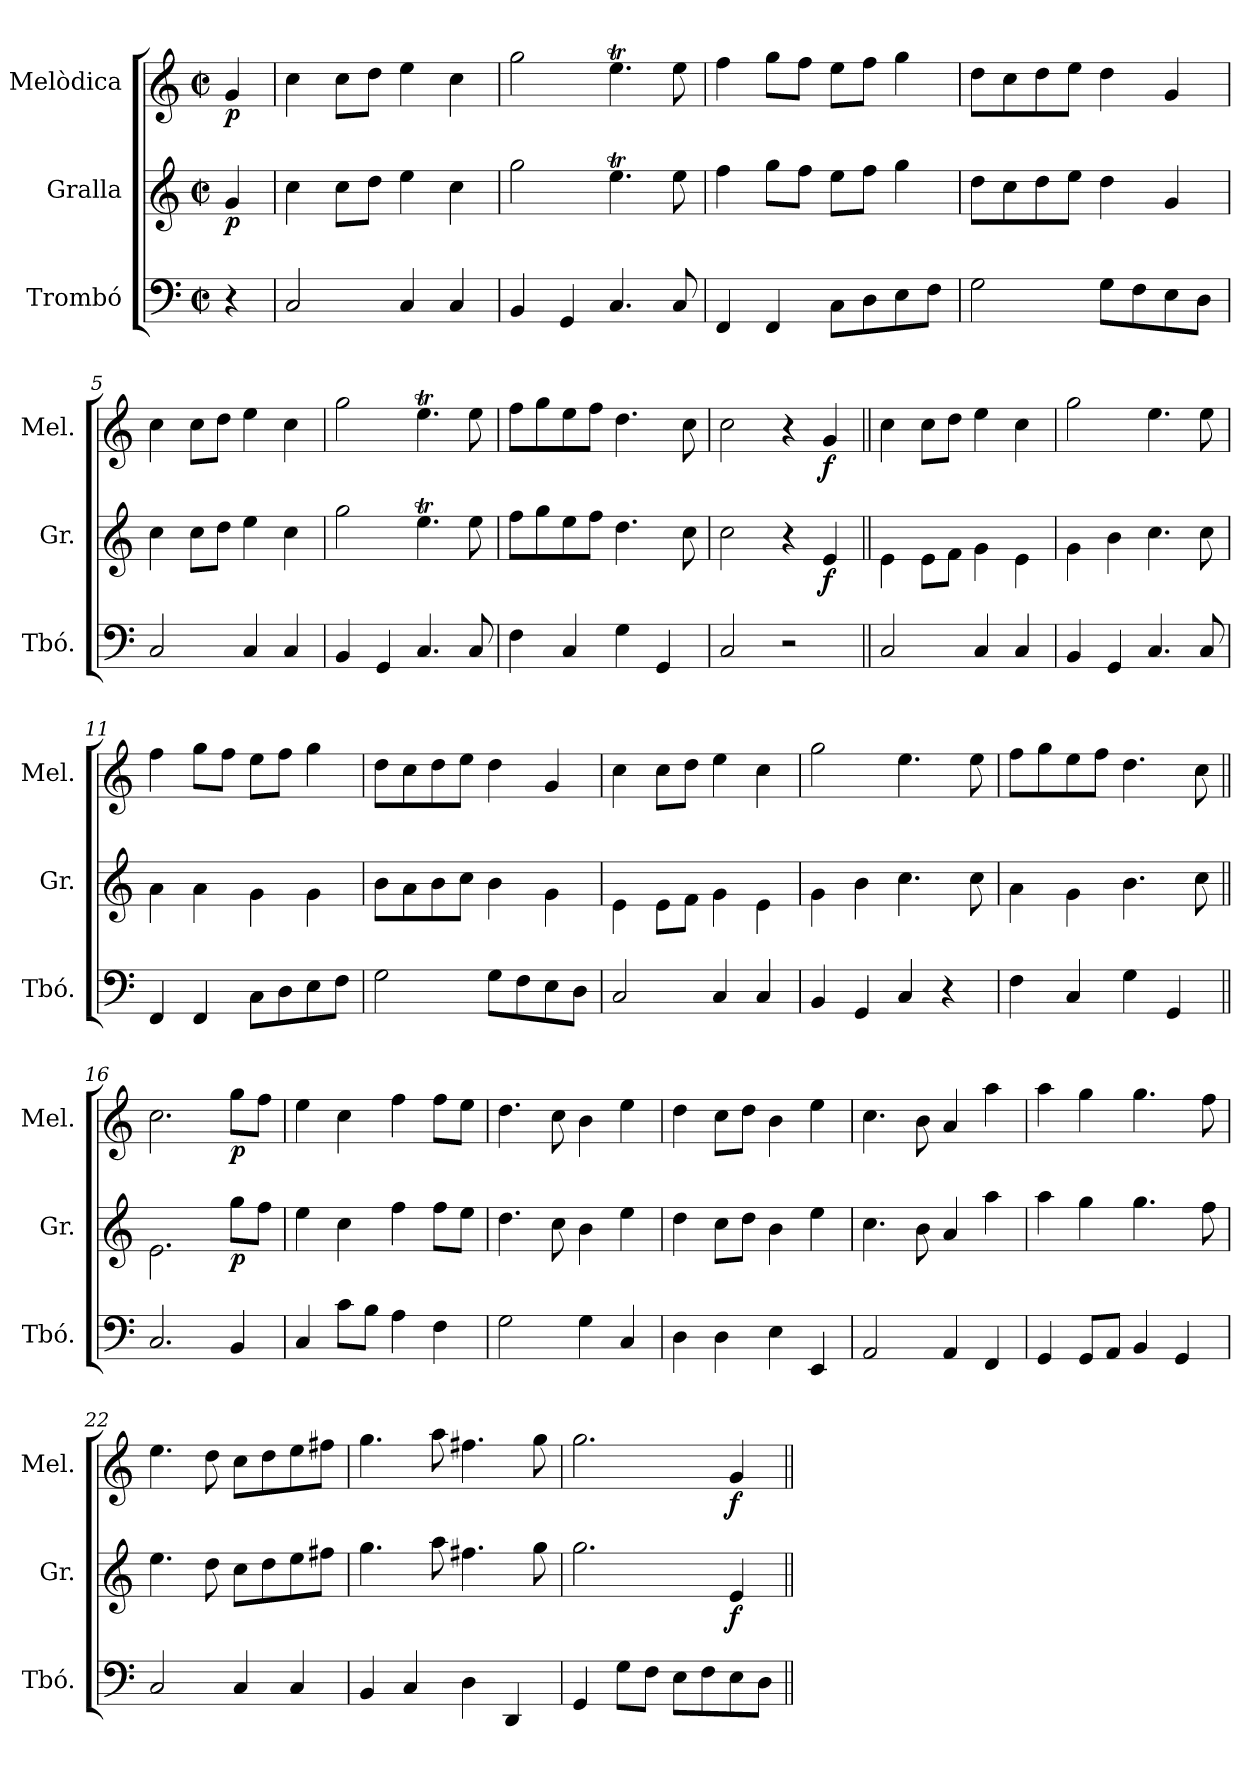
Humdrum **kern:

**kern	**kern	**dynam	**kern	**dynam
*part3	*part2	*part2	*part1	*part1
*staff3	*staff2	*staff2	*staff1	*staff1
*I"Trombó	*I"Gralla	*	*I"Melòdica	*
*I'Tbó.	*I'Gr.	*	*I'Mel.	*
*clefF4	*clefG2	*	*clefG2	*
*k[]	*k[]	*	*k[]	*
*M2/2	*M2/2	*	*M2/2	*
*met(c|)	*met(c|)	*	*met(c|)	*
=	=	=	=	=
!	!	!LO:DY:b	!	!LO:DY:b
4r	4g/	p	4g/	p
=1	=1	=1	=1	=1
2C/	4cc\	.	4cc\	.
.	8cc\L	.	8cc\L	.
.	8dd\J	.	8dd\J	.
4C/	4ee\	.	4ee\	.
4C/	4cc\	.	4cc\	.
=2	=2	=2	=2	=2
4BB/	2gg\	.	2gg\	.
4GG/	.	.	.	.
4.C/	4.eet\	.	4.eet\	.
8C/	8ee\	.	8ee\	.
=3	=3	=3	=3	=3
4FF/	4ff\	.	4ff\	.
4FF/	8gg\L	.	8gg\L	.
.	8ff\J	.	8ff\J	.
8C\L	8ee\L	.	8ee\L	.
8D\	8ff\J	.	8ff\J	.
8E\	4gg\	.	4gg\	.
8F\J	.	.	.	.
=4	=4	=4	=4	=4
2G\	8dd\L	.	8dd\L	.
.	8cc\	.	8cc\	.
.	8dd\	.	8dd\	.
.	8ee\J	.	8ee\J	.
8G\L	4dd\	.	4dd\	.
8F\	.	.	.	.
8E\	4g/	.	4g/	.
8D\J	.	.	.	.
=5	=5	=5	=5	=5
2C/	4cc\	.	4cc\	.
.	8cc\L	.	8cc\L	.
.	8dd\J	.	8dd\J	.
4C/	4ee\	.	4ee\	.
4C/	4cc\	.	4cc\	.
=6	=6	=6	=6	=6
4BB/	2gg\	.	2gg\	.
4GG/	.	.	.	.
4.C/	4.eet\	.	4.eet\	.
8C/	8ee\	.	8ee\	.
!!LO:LB:g=z
=7	=7	=7	=7	=7
4F\	8ff\L	.	8ff\L	.
.	8gg\	.	8gg\	.
4C/	8ee\	.	8ee\	.
.	8ff\J	.	8ff\J	.
4G\	4.dd\	.	4.dd\	.
4GG/	.	.	.	.
.	8cc\	.	8cc\	.
=8	=8	=8	=8	=8
2C/	2cc\	.	2cc\	.
2r	4r	.	4r	.
!	!	!LO:DY:b	!	!LO:DY:b
.	4e/	f	4g/	f
=9||	=9||	=9||	=9||	=9||
2C/	4e\	.	4cc\	.
.	8e\L	.	8cc\L	.
.	8f\J	.	8dd\J	.
4C/	4g\	.	4ee\	.
4C/	4e\	.	4cc\	.
=10	=10	=10	=10	=10
4BB/	4g\	.	2gg\	.
4GG/	4b\	.	.	.
4.C/	4.cc\	.	4.ee\	.
8C/	8cc\	.	8ee\	.
=11	=11	=11	=11	=11
4FF/	4a\	.	4ff\	.
4FF/	4a\	.	8gg\L	.
.	.	.	8ff\J	.
8C\L	4g\	.	8ee\L	.
8D\	.	.	8ff\J	.
8E\	4g\	.	4gg\	.
8F\J	.	.	.	.
=12	=12	=12	=12	=12
2G\	8b\L	.	8dd\L	.
.	8a\	.	8cc\	.
.	8b\	.	8dd\	.
.	8cc\J	.	8ee\J	.
8G\L	4b\	.	4dd\	.
8F\	.	.	.	.
8E\	4g\	.	4g/	.
8D\J	.	.	.	.
=13	=13	=13	=13	=13
2C/	4e\	.	4cc\	.
.	8e\L	.	8cc\L	.
.	8f\J	.	8dd\J	.
4C/	4g\	.	4ee\	.
4C/	4e\	.	4cc\	.
!!LO:LB:g=z
=14	=14	=14	=14	=14
4BB/	4g\	.	2gg\	.
4GG/	4b\	.	.	.
4C/	4.cc\	.	4.ee\	.
4r	.	.	.	.
.	8cc\	.	8ee\	.
=15	=15	=15	=15	=15
4F\	4a\	.	8ff\L	.
.	.	.	8gg\	.
4C/	4g\	.	8ee\	.
.	.	.	8ff\J	.
4G\	4.b\	.	4.dd\	.
4GG/	.	.	.	.
.	8cc\	.	8cc\	.
=16||	=16||	=16||	=16||	=16||
2.C/	2.e\	.	2.cc\	.
!	!	!LO:DY:b	!	!LO:DY:b
4BB/	8gg\L	p	8gg\L	p
.	8ff\J	.	8ff\J	.
=17	=17	=17	=17	=17
4C/	4ee\	.	4ee\	.
8c\L	4cc\	.	4cc\	.
8B\J	.	.	.	.
4A\	4ff\	.	4ff\	.
4F\	8ff\L	.	8ff\L	.
.	8ee\J	.	8ee\J	.
=18	=18	=18	=18	=18
2G\	4.dd\	.	4.dd\	.
.	8cc\	.	8cc\	.
4G\	4b\	.	4b\	.
4C/	4ee\	.	4ee\	.
=19	=19	=19	=19	=19
4D\	4dd\	.	4dd\	.
4D\	8cc\L	.	8cc\L	.
.	8dd\J	.	8dd\J	.
4E\	4b\	.	4b\	.
4EE/	4ee\	.	4ee\	.
=20	=20	=20	=20	=20
2AA/	4.cc\	.	4.cc\	.
.	8b\	.	8b\	.
4AA/	4a/	.	4a/	.
4FF/	4aa\	.	4aa\	.
!!LO:LB:g=z
=21	=21	=21	=21	=21
4GG/	4aa\	.	4aa\	.
8GG/L	4gg\	.	4gg\	.
8AA/J	.	.	.	.
4BB/	4.gg\	.	4.gg\	.
4GG/	.	.	.	.
.	8ff\	.	8ff\	.
=22	=22	=22	=22	=22
2C/	4.ee\	.	4.ee\	.
.	8dd\	.	8dd\	.
4C/	8cc\L	.	8cc\L	.
.	8dd\	.	8dd\	.
4C/	8ee\	.	8ee\	.
.	8ff#X\J	.	8ff#X\J	.
=23	=23	=23	=23	=23
4BB/	4.gg\	.	4.gg\	.
4C/	.	.	.	.
.	8aa\	.	8aa\	.
4D\	4.ff#X\	.	4.ff#X\	.
4DD/	.	.	.	.
.	8gg\	.	8gg\	.
=24	=24	=24	=24	=24
4GG/	2.gg\	.	2.gg\	.
8G\L	.	.	.	.
8F\J	.	.	.	.
8E\L	.	.	.	.
8F\	.	.	.	.
!	!	!LO:DY:b	!	!LO:DY:b
8E\	4e/	f	4g/	f
8D\J	.	.	.	.
=||	=||	=||	=||	=||
*-	*-	*-	*-	*-
